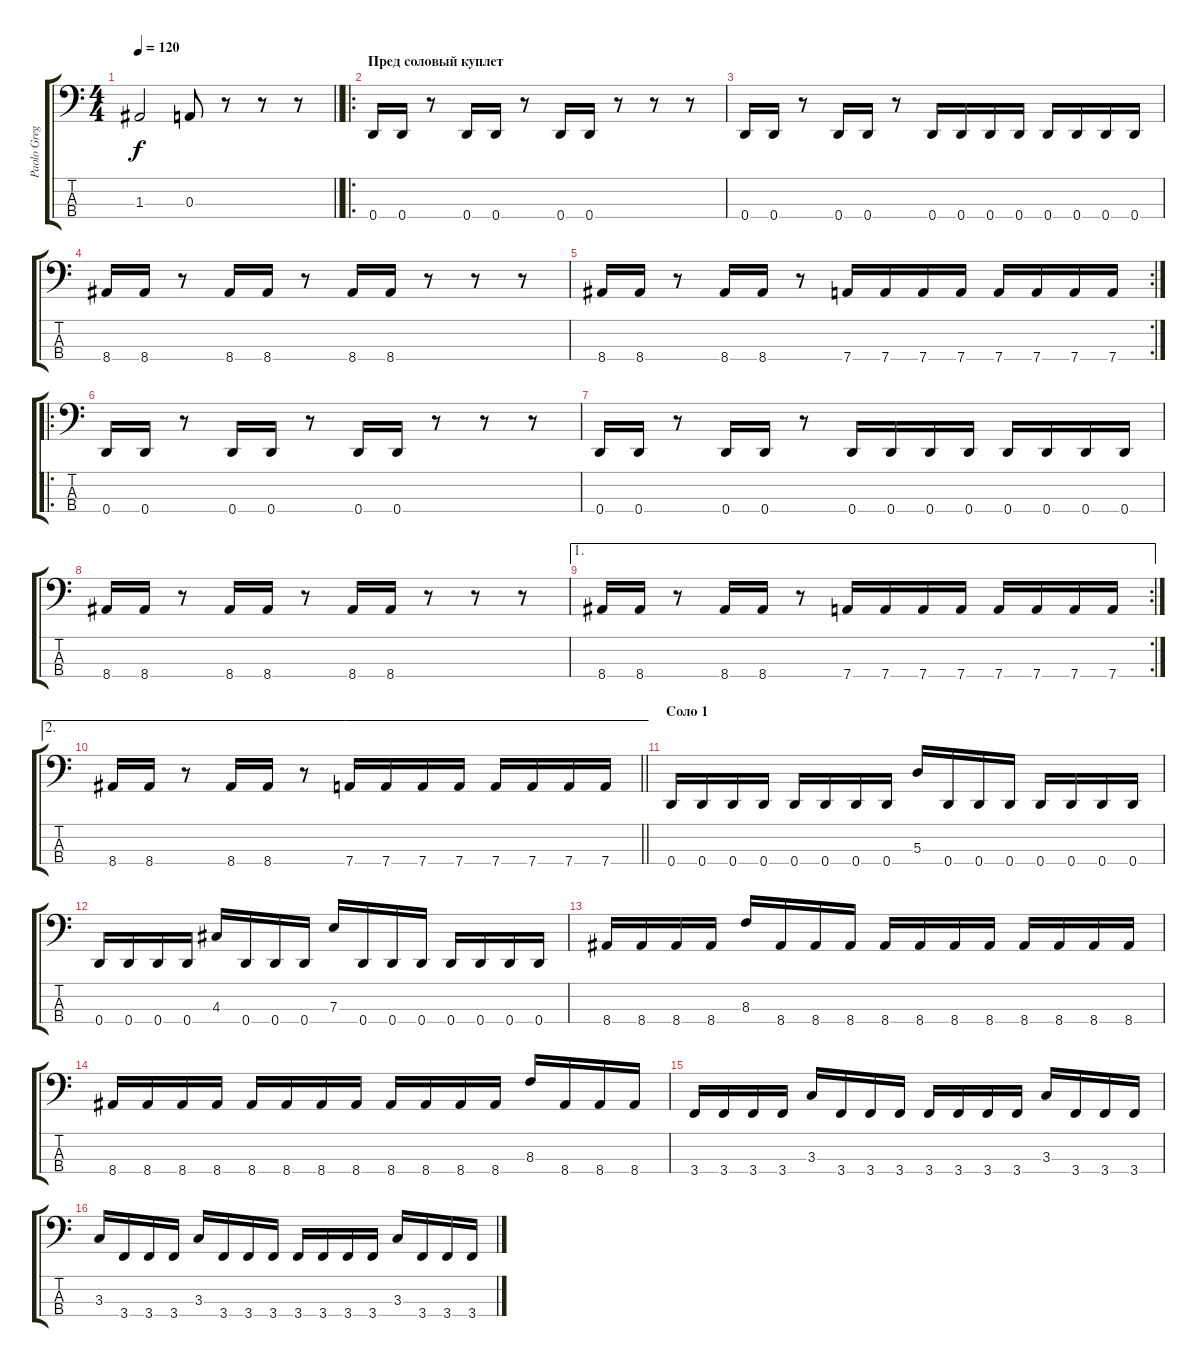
\track ("Paolo Gregoletto" "Paolo Greg") {instrument electricbasspick}
\staff {score tabs}
\tuning (G2 D2 A1 D1) {hide}
\ts (4 4)
\tempo 120
\clef f4
\barLineRight lightlight
\ks c
1.3.2{dy f} 0.3.8 r.8 r.8 r.8 |
\ro
\section ("" "Пред соловый куплет")
0.4.16 0.4.16 r.8 0.4.16 0.4.16 r.8 0.4.16 0.4.16 r.8 r.8 r.8 |
0.4.16 0.4.16 r.8 0.4.16 0.4.16 r.8 0.4.16 0.4.16 0.4.16 0.4.16 0.4.16 0.4.16 0.4.16 0.4.16 |
8.4.16 8.4.16 r.8 8.4.16 8.4.16 r.8 8.4.16 8.4.16 r.8 r.8 r.8 |
\rc 2
8.4.16 8.4.16 r.8 8.4.16 8.4.16 r.8 7.4.16 7.4.16 7.4.16 7.4.16 7.4.16 7.4.16 7.4.16 7.4.16 |
\ro
0.4.16 0.4.16 r.8 0.4.16 0.4.16 r.8 0.4.16 0.4.16 r.8 r.8 r.8 |
0.4.16 0.4.16 r.8 0.4.16 0.4.16 r.8 0.4.16 0.4.16 0.4.16 0.4.16 0.4.16 0.4.16 0.4.16 0.4.16 |
8.4.16 8.4.16 r.8 8.4.16 8.4.16 r.8 8.4.16 8.4.16 r.8 r.8 r.8 |
\ae 1
\rc 2
8.4.16 8.4.16 r.8 8.4.16 8.4.16 r.8 7.4.16 7.4.16 7.4.16 7.4.16 7.4.16 7.4.16 7.4.16 7.4.16 |
\ae 2
\barLineRight lightlight
8.4.16 8.4.16 r.8 8.4.16 8.4.16 r.8 7.4.16 7.4.16 7.4.16 7.4.16 7.4.16 7.4.16 7.4.16 7.4.16 |
\section ("" "Соло 1")
0.4.16 0.4.16 0.4.16 0.4.16 0.4.16 0.4.16 0.4.16 0.4.16 5.3.16 0.4.16 0.4.16 0.4.16 0.4.16 0.4.16 0.4.16 0.4.16 |
0.4.16 0.4.16 0.4.16 0.4.16 4.3.16 0.4.16 0.4.16 0.4.16 7.3.16 0.4.16 0.4.16 0.4.16 0.4.16 0.4.16 0.4.16 0.4.16 |
8.4.16 8.4.16 8.4.16 8.4.16 8.3.16 8.4.16 8.4.16 8.4.16 8.4.16 8.4.16 8.4.16 8.4.16 8.4.16 8.4.16 8.4.16 8.4.16 |
8.4.16 8.4.16 8.4.16 8.4.16 8.4.16 8.4.16 8.4.16 8.4.16 8.4.16 8.4.16 8.4.16 8.4.16 8.3.16 8.4.16 8.4.16 8.4.16 |
3.4.16 3.4.16 3.4.16 3.4.16 3.3.16 3.4.16 3.4.16 3.4.16 3.4.16 3.4.16 3.4.16 3.4.16 3.3.16 3.4.16 3.4.16 3.4.16 |
3.3.16 3.4.16 3.4.16 3.4.16 3.3.16 3.4.16 3.4.16 3.4.16 3.4.16 3.4.16 3.4.16 3.4.16 3.3.16 3.4.16 3.4.16 3.4.16
